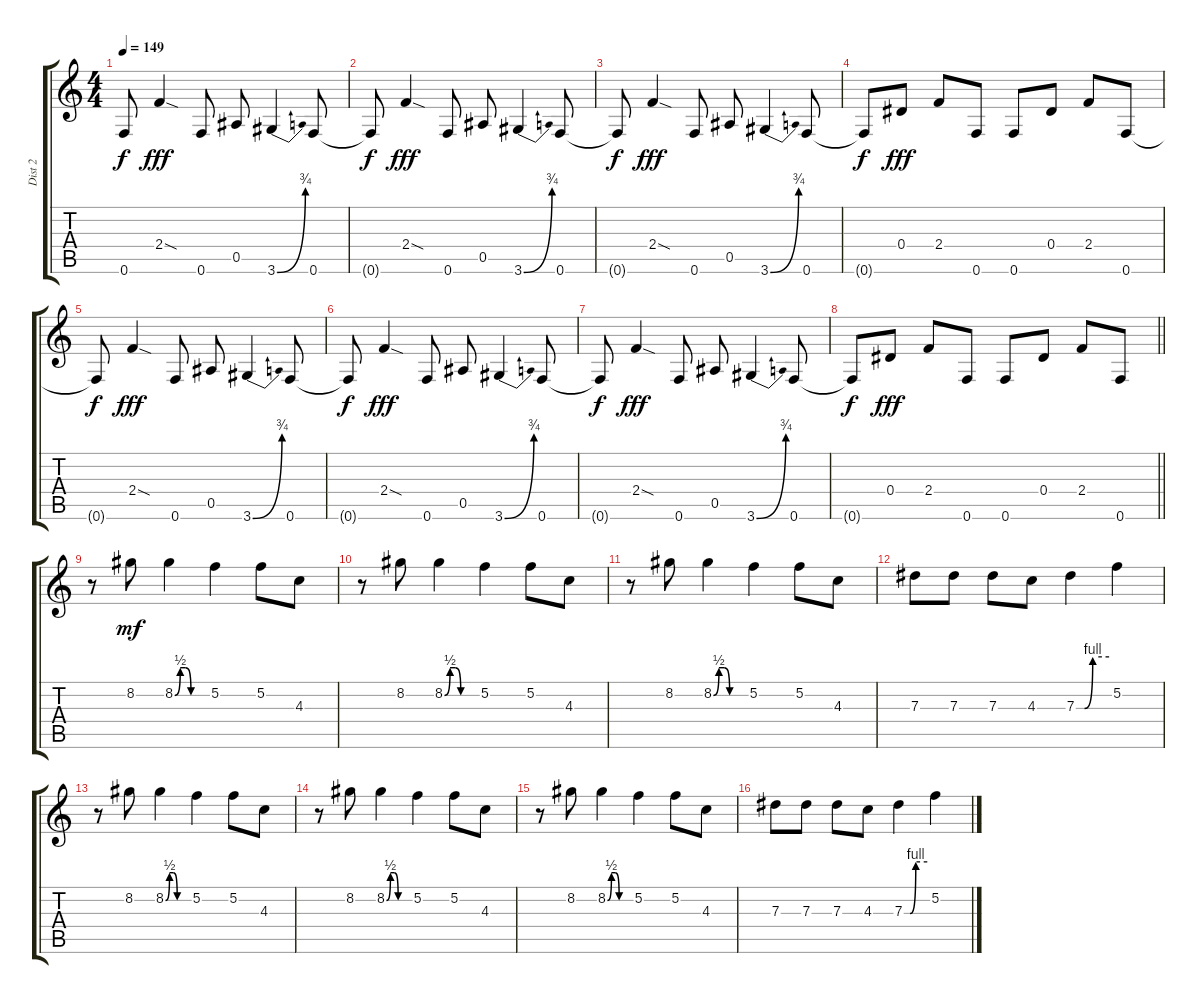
\track ("Dist 2" "Dist 2") {instrument overdrivenguitar}
\staff {score tabs}
\tuning (F4 C4 Ab3 Eb3 Bb2 F2) {hide}
\ts (4 4)
\tempo 149
\clef g2
\ks c
0.6{t}.8{dy f} 2.4{sod}.4{dy fff} 0.6.8 0.5.8 3.6{be (bend 0 0 60 3)}.4 0.6.8 |
0.6{t}.8{dy f} 2.4{sod}.4{dy fff} 0.6.8 0.5.8 3.6{be (bend 0 0 60 3)}.4 0.6.8 |
0.6{t}.8{dy f} 2.4{sod}.4{dy fff} 0.6.8 0.5.8 3.6{be (bend 0 0 60 3)}.4 0.6.8 |
0.6{t}.8{dy f} 0.4.8{dy fff} 2.4.8 0.6.8 0.6.8 0.4.8 2.4.8 0.6.8 |
0.6{t}.8{dy f} 2.4{sod}.4{dy fff} 0.6.8 0.5.8 3.6{be (bend 0 0 60 3)}.4 0.6.8 |
0.6{t}.8{dy f} 2.4{sod}.4{dy fff} 0.6.8 0.5.8 3.6{be (bend 0 0 60 3)}.4 0.6.8 |
0.6{t}.8{dy f} 2.4{sod}.4{dy fff} 0.6.8 0.5.8 3.6{be (bend 0 0 60 3)}.4 0.6.8 |
\barLineRight lightlight
0.6{t}.8{dy f} 0.4.8{dy fff} 2.4.8 0.6.8 0.6.8 0.4.8 2.4.8 0.6.8 |
r.8{volume 13} 8.2.8{dy mf} 8.2{be (custom 0 0 10 2 20 2 30 0 60 0)}.4 5.2.4 5.2.8 4.3.8 |
r.8{volume 13} 8.2.8 8.2{be (custom 0 0 10 2 20 2 30 0 60 0)}.4 5.2.4 5.2.8 4.3.8 |
r.8{volume 13} 8.2.8 8.2{be (custom 0 0 10 2 20 2 30 0 60 0)}.4 5.2.4 5.2.8 4.3.8 |
7.3.8 7.3.8 7.3.8 4.3.8 7.3{be (custom 0 0 15 0 30 4 60 4)}.4 5.2.4 |
r.8{volume 13} 8.2.8 8.2{be (custom 0 0 10 2 20 2 30 0 60 0)}.4 5.2.4 5.2.8 4.3.8 |
r.8{volume 13} 8.2.8 8.2{be (custom 0 0 10 2 20 2 30 0 60 0)}.4 5.2.4 5.2.8 4.3.8 |
r.8{volume 13} 8.2.8 8.2{be (custom 0 0 10 2 20 2 30 0 60 0)}.4 5.2.4 5.2.8 4.3.8 |
7.3.8 7.3.8 7.3.8 4.3.8 7.3{be (custom 0 0 15 0 30 4 60 4)}.4 5.2.4
